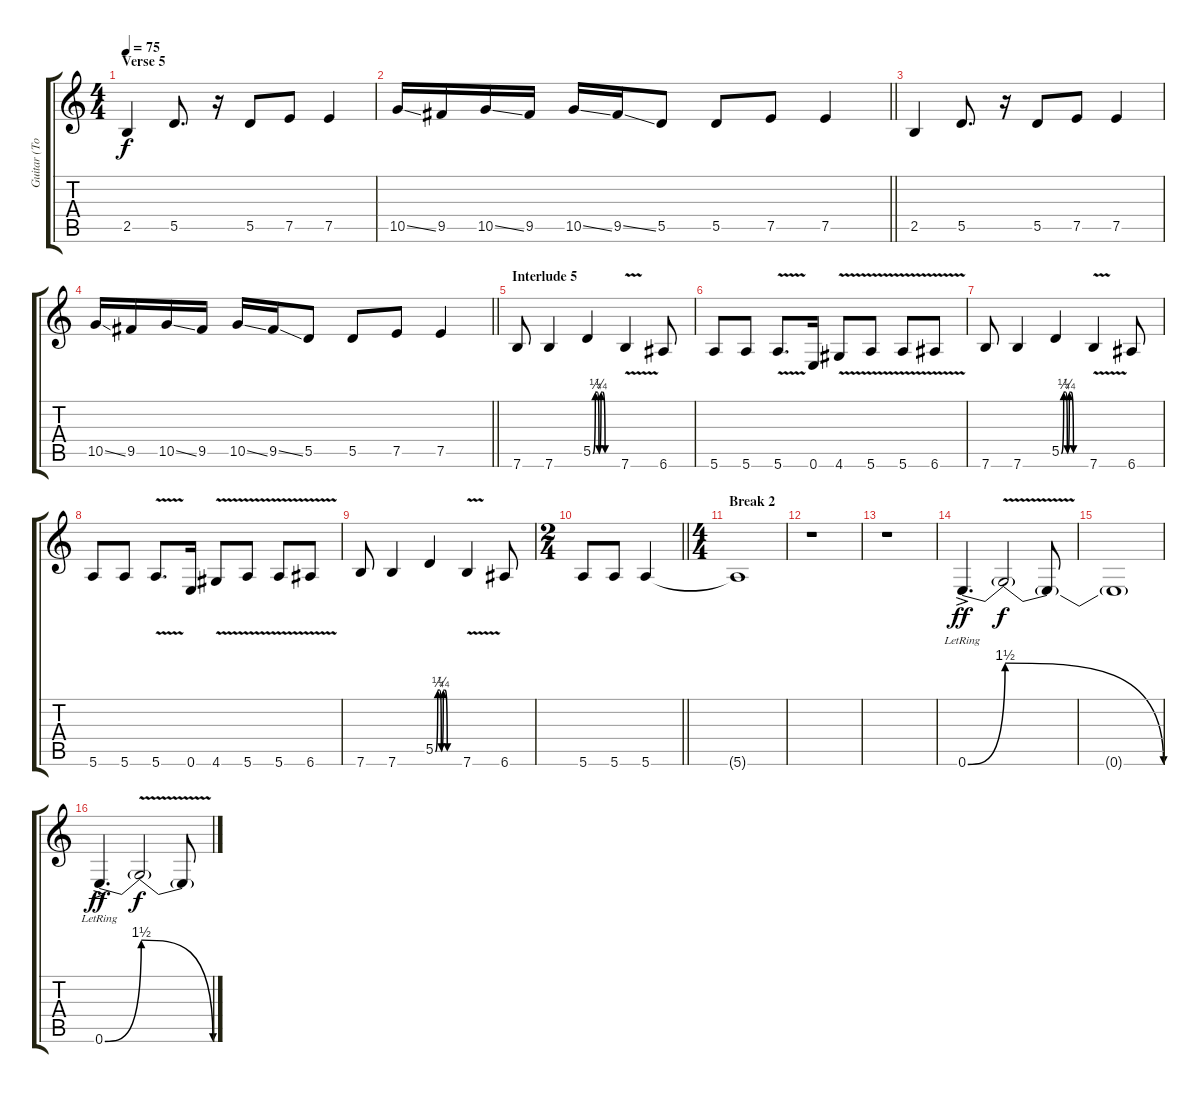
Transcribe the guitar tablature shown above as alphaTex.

\track ("Guitar (Tony Iommi)" "Guitar (To") {instrument distortionguitar}
\staff {score tabs}
\tuning (E4 B3 G3 D3 A2 E2) {hide}
\ts (4 4)
\section ("" "Verse 5")
\tempo 75
\clef g2
\ks c
2.5.4{dy f} 5.5.8{d} r.16 5.5.8 7.5.8 7.5.4 |
\barLineRight lightlight
10.5{ss}.16 9.5.16 10.5{ss}.16 9.5.16 10.5{ss}.16 9.5{ss}.16 5.5.8 5.5.8 7.5.8 7.5.4 |
2.5.4 5.5.8{d} r.16 5.5.8 7.5.8 7.5.4 |
\barLineRight lightlight
10.5{ss}.16 9.5.16 10.5{ss}.16 9.5.16 10.5{ss}.16 9.5{ss}.16 5.5.8 5.5.8 7.5.8 7.5.4 |
\section ("" "Interlude 5")
7.6.8 7.6.4 5.5{be (custom 0 0 6 1 11 1 15 0 20 1 24 1 30 0 60 0)}.4 7.6{v}.4 6.6.8 |
5.6.8 5.6.8 5.6{v}.8{d} 0.6.16 4.6{v}.8 5.6{v}.8 5.6{v}.8 6.6{v}.8 |
7.6.8 7.6.4 5.5{be (custom 0 0 6 1 11 1 15 0 20 1 24 1 30 0 60 0)}.4 7.6{v}.4 6.6.8 |
5.6.8 5.6.8 5.6{v}.8{d} 0.6.16 4.6{v}.8 5.6{v}.8 5.6{v}.8 6.6{v}.8 |
7.6.8 7.6.4 5.5{be (custom 0 0 6 1 11 1 15 0 20 1 24 1 30 0 60 0)}.4 7.6{v}.4 6.6.8 |
\ts (2 4)
\barLineRight lightlight
5.6.8 5.6.8 5.6.4 |
\ts (4 4)
\section ("" "Break 2")
5.6{t}.1 |
r.1 |
r.1 |
0.6{be (bend 0 0 60 6) ac lr}.4{d dy ff} 0.6{be (release 0 6 60 0) v t}.2{dy f} 0.6{t}.8 |
0.6{t}.1 |
0.6{be (bend 0 0 60 6) ac lr}.4{d dy ff} 0.6{be (release 0 6 60 0) v t}.2{dy f} 0.6{t}.8
